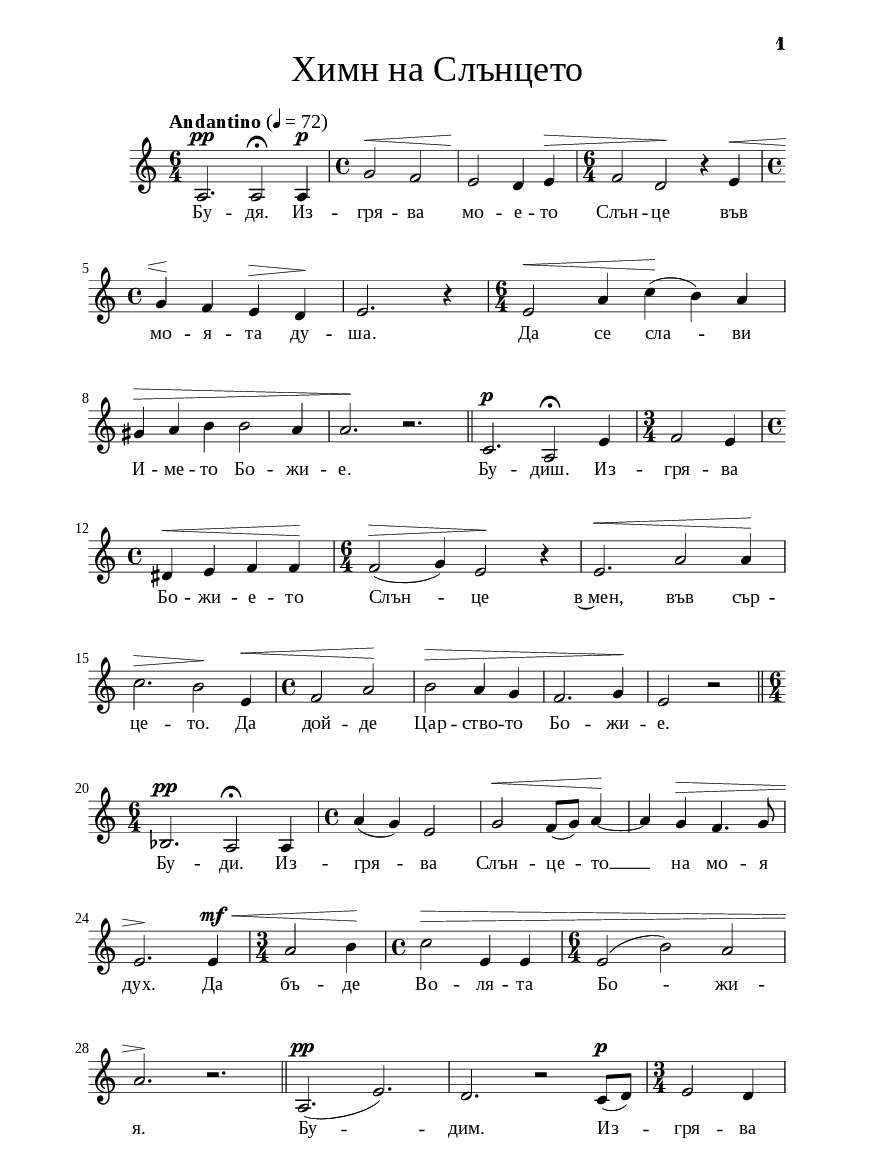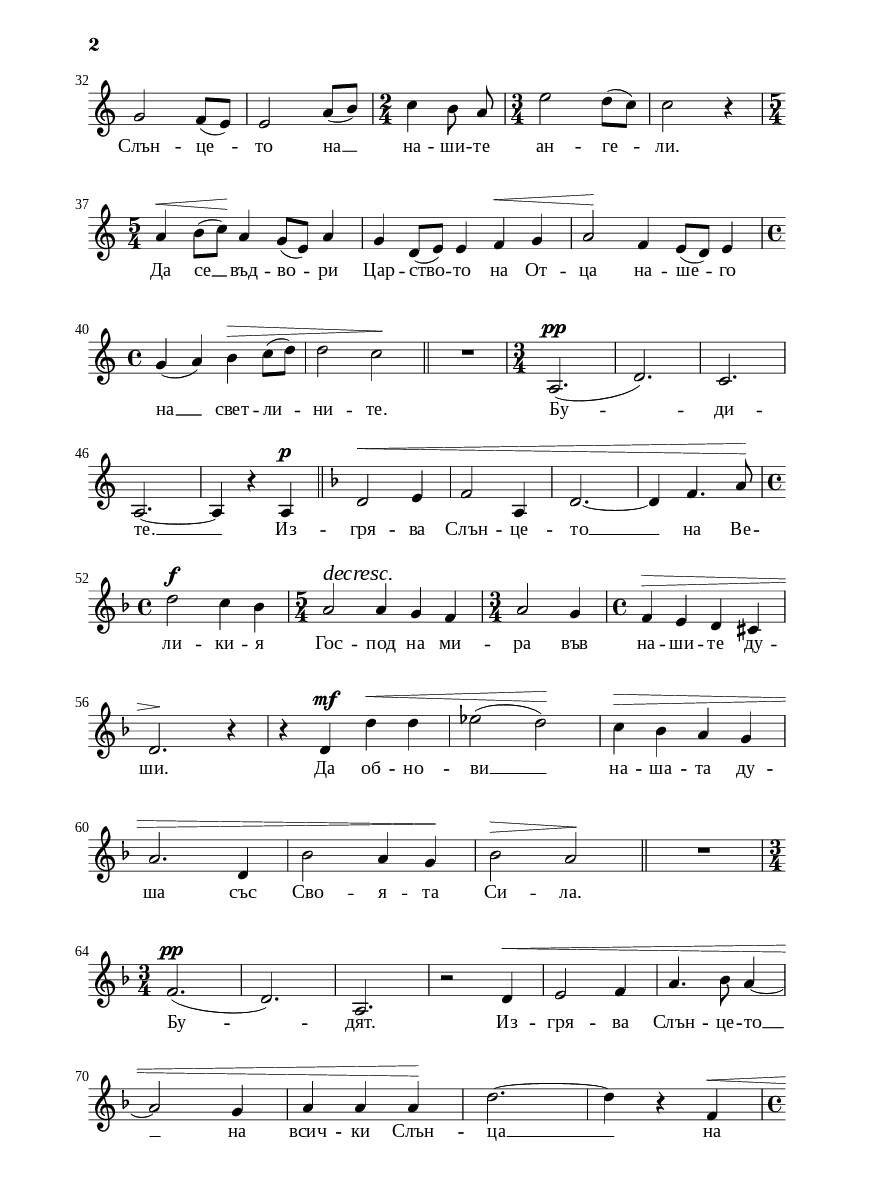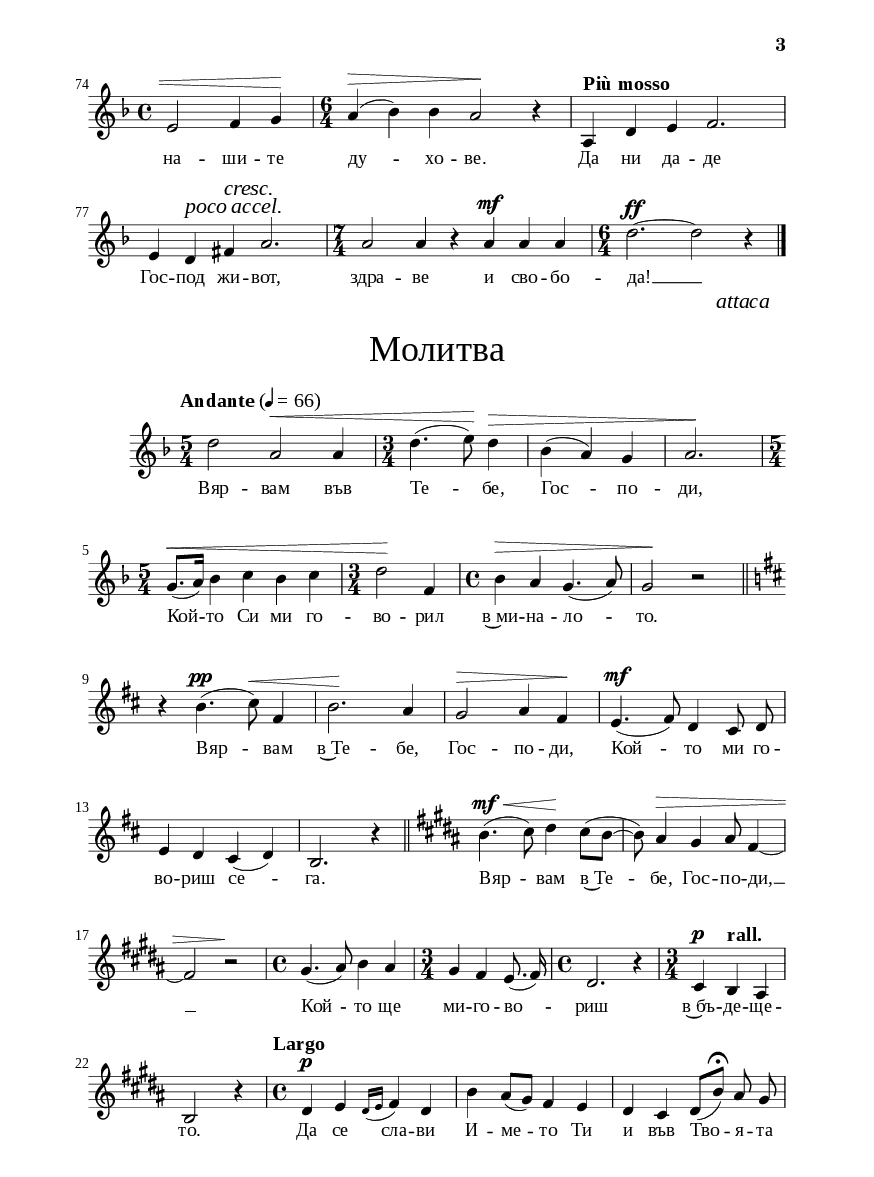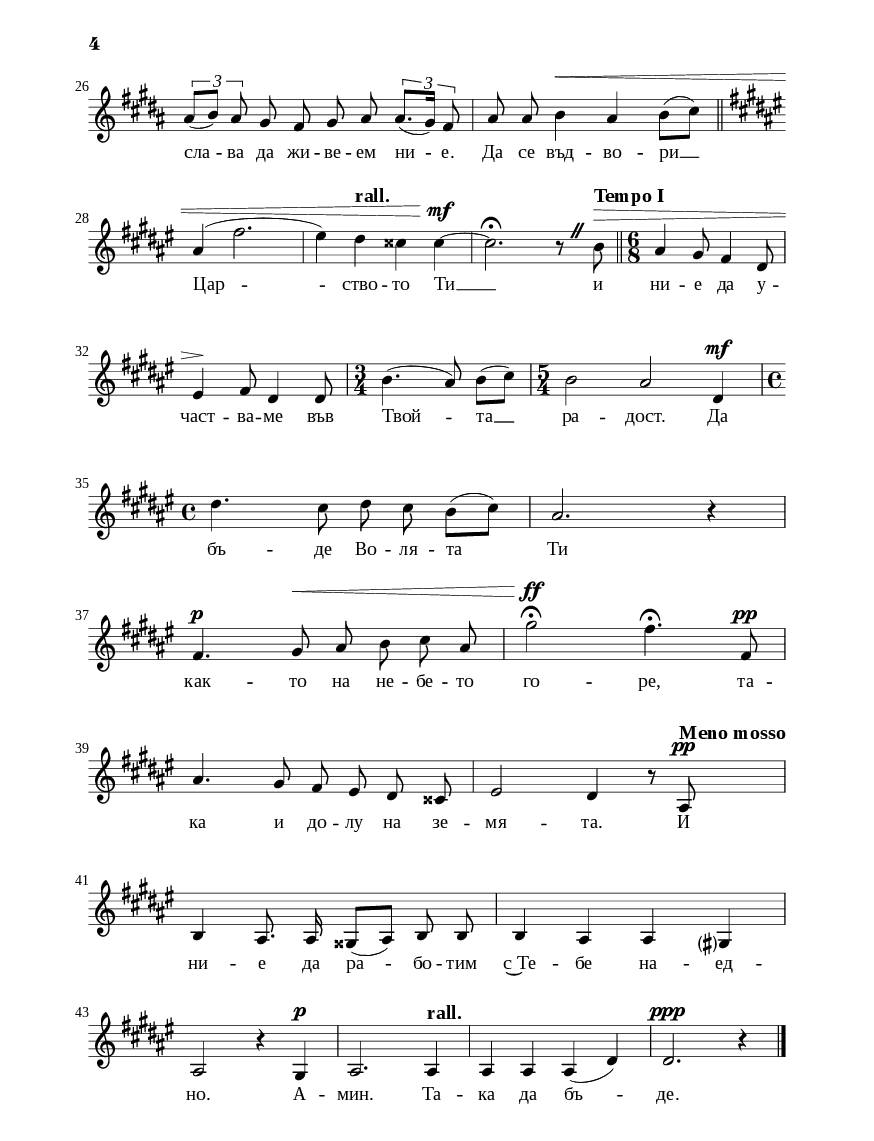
\version "2.24.4"

% include paper part and global functions
\include "include/globals.ily"

\bookpart {
  \label #'ref202
  \tocItem \markup "Химн на Слънцето"
  \paper {
    print-all-headers = ##t
    print-page-number = ##t
    print-first-page-number = ##t


    % put page numbers on the top and change the font style.
    oddHeaderMarkup = \markup
    \fill-line {
      ""
      \unless \on-first-page-of-part \fromproperty #'header:instrument
      \if \should-print-page-number \abs-fontsize #7 { \number \fromproperty #'page:page-number-string }
    }
    %% evenHeaderMarkup would inherit the value of
    %% oddHeaderMarkup if it were not defined here
    evenHeaderMarkup = \markup
    \fill-line {
      \if \should-print-page-number \abs-fontsize #7 { \number \fromproperty #'page:page-number-string }
      \unless \on-first-page-of-part \fromproperty #'header:instrument
      ""
    }

    oddFooterMarkup = \markup ""

    evenFooterMarkup = ""
    left-margin = 1.5\cm
    right-margin = 1.5\cm
    top-margin = 1\cm
    bottom-margin = 1.2\cm
    ragged-bottom = ##t % do not spread the staves to fill the whole vertical space
    top-markup-spacing.basic-distance = 0\mm % margin between page number and system for the first page
    top-system-spacing.basic-distance = 10\mm % margin between page number and system for the other pages

    % change distance between staves
    system-system-spacing =
    #'((basic-distance . 17)
       (minimum-distance . 6)
       (padding . 1)
       (stretchability . 12))
  }

  \header {
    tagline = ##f
  }

  \score {
    \include "include/score-layout.ily"
    \new Voice \relative c' {
      \clef treble
      \key a \minor
      \time 6/4
      \tempoFunc "Andantino" 4 "72"
      \autoBeamOff
      a2.^\pp  a2 ^\fermata  a4^\p | % 2
      \time 4/4  | % 2
      g'2^\<  f2 | % 3
      e2 \!  d4  e4^\> | % 4
      \time 6/4  | % 4
      f2  d2 \! r4
      \override Hairpin.to-barline = ##f
      \override Hairpin.after-line-breaking = ##t
      e4^\< \break | % 5
      \time 4/4  | % 5
      g4 \! f4  e4^\>  d4  \! | % 6
      e2. r4 | % 7
      \time 6/4  | % 7
      e2^\<  a4  c4 ( \!  b4 )
      a4 \break | % 8
      gis4^\>  a4  b4  b2  a4
      | % 9
      a2. \! r2. \bar "||"
      c,2.^\p  a2 ^\fermata  e'4 | % 11
      \time 3/4  | % 11
      f2  e4 \break | % 12
      \time 4/4  | % 12
      dis4^\<  e4  f4  f4 \! | % 13
      \time 6/4  | % 13
      f2 (^\>  g4 )  e2 \! r4 | % 14
      e2.^\<  a2  a4 \! \break | % 15
      c2.^\>  b2 \! e,4^\< | % 16
      \time 4/4  | % 16
      f2  a2  \! | % 17
      b2^\>  a4  g4 | % 18
      f2.  g4  \! | % 19
      e2 r2 \bar "||"
      \break |
      \time 6/4  |
      bes2.^\pp  a2 ^\fermata  a4 | % 21
      \time 4/4  | % 21
      a'4 (  g4 )  e2 | % 22
      g2^\<  f8 ( [  g8 ) ]  a4 ~ \! | % 23
      a4  g4^\>  f4.  g8 \break | % 24
      e2.  \! e4 \mf ^\< | % 25
      \time 3/4  | % 25
      a2  b4 \! | % 26
      \time 4/4  | % 26
      c2^\>  e,4  e4 | % 27
      \time 6/4  | % 27
      e2 (  b'2 )  a2 \break | % 28
      a2. \! r2. \bar "||"
      a,2. (^\pp  e'2. ) |
      d2. r2  c8 ( [^\p  d8 ) ] | % 31
      \time 3/4  | % 31
      e2  d4  | % 32
      \break g2  f8 ( [  e8 ) ] | % 33
      e2  a8 ( [  b8 ) ] | % 34
      \time 2/4 c4  b8  a8 | % 35
      \time 3/4 e'2  d8 ( [  c8 ) ] | % 36
      c2 r4 \break | % 37
      \time 5/4  | % 37
      a4^\<  b8 ( [  c8 ) ] \!  a4
      g8 ( [  e8 ) ]  a4 | % 38
      g4  d8 ( [  e8 ) ]  e4  f4
      ^\<  g4 | % 39
      a2  \! f4  e8 ( [  d8 ) ]
      e4 \break |
      \time 4/4  |
      g4 (  a4 )  b4^\>  c8 ( [
      d8 ) ] | % 41
      d2  c2 \! \bar "||"
      R1 | % 43
      \time 3/4  | % 43
      a,2.^\pp ( | % 44
      d2. ) | % 45
      c2. \break | % 46
      a2. ~ | % 47
      a4 r4  a4^\p \bar "||"
      \key d \minor | % 48
      d2^\<  e4 | % 49
      f2  a,4 |
      d2. ~ | % 51
      d4  f4.  a8 \! \break | % 52
      \time 4/4  | % 52
      d2^\f  c4  bes4 | % 53
      \time 5/4  | % 53
      a2 ^\markup \italic \huge "decresc."  a4  g4  f4 | % 54
      \time 3/4  | % 54
      a2  g4 | % 55
      \time 4/4  | % 55
      f4^\>  e4  d4  cis4 \break | % 56
      d2.  \! r4 | % 57
      r4  d4 ^\mf  d'4 ^\<  d4 | % 58
      es2 (  d2 ) \! | % 59
      c4  ^\>  bes4  a4  g4
      \break |
      a2.  d,4 | % 61
      bes'2  a4  g4 \! | % 62
      bes2 ^\>  a2 ^\! \bar "||"
      R1 \break | % 64
      \time 3/4  | % 64
      f2.^\pp ( | % 65
      d2. ) | % 66
      a2. |
      r2  d4 ^\< | % 68
      e2  f4 | % 69
      a4.  bes8  a4 ~  | \break
      a2  g4 | % 71
      a4  a4  a4 \! | % 72
      d2. ~  | % 73
      d4 r4  f,4 ^\< \break | % 74
      \time 4/4  | % 74
      e2  f4  g4  \! | % 75
      \time 6/4  | % 75
      a4 ( ^\>  bes4 )  bes4  a2  \!
      r4 | % 76
      \tempo"Più mosso" a,4 d4  e4
      f2. \break | % 77
      e4  d4 ^\markup{ \italic \huge {poco accel.} }
      fis4 ^\markup \italic \huge "cresc."  a2. | % 78
      \time 7/4 a2  a4 r4 a4 ^\mf  a4  a4 | % 79
      \time 6/4 d2. ~ ^\ff  d2 r4 \bar "|."
    }

    \addlyrics {
      Бу -- дя. Из -- гря -- ва мо -- е --
      то Слън -- це във мо -- я -- та ду
      -- ша. Да се сла  -- ви И -- ме --
      то Бо -- жи -- е. Бу -- диш. Из --
      гря -- ва Бо -- жи -- е -- то Слън
      -- це в~мен, във сър -- це --
      то. Да дой -- де Цар -- ство -- то
      Бо -- жи -- е. Бу -- ди. Из -- гря
      -- ва Слън -- це -- то __  на
      мо -- я дух. Да бъ -- де Во -- ля --
      та Бо -- жи -- я. Бу -- дим.
      Из -- гря -- ва Слън -- це --
      то на __ на -- ши -- те ан -- ге
      -- ли. Да се __ въд -- во --
      ри Цар -- ство -- то на От --
      ца на -- ше -- го на __  свет --
      ли -- ни -- те. Бу -- ди -- те. __
      Из -- гря -- ва Слън -- це -- то __
      на Ве -- ли -- ки -- я Гос --
      под на ми -- ра във на -- ши -- те
      ду -- ши. Да об -- но -- ви __  на --
      ша -- та ду -- ша със Сво -- я --
      та Си -- ла. Бу -- дят. Из --
      гря -- ва Слън -- це -- то __ на
      всич -- ки Слън -- ца __ на на --
      ши -- те ду -- хо -- ве. Да ни
      да -- де Гос -- под жи -- вот, здра
      -- вe и сво -- бо -- да! __
    }

    \header {
      title = \titleFunc #'ref_desc_20 "Химн на Слънцето" "Himn na Slănceto"
    }

    \midi{}

  } % score

  \markup \raise #2.8 \override #'(baseline-skip . 2) {
    \column {
      \fill-line \huge \italic { "" "" \concat {"attaca" "   " }}
    }
  }

  \label #'ref204
  \tocItem \markup "Молитва (Вярвам в теб)"

  \score {
    \include "include/score-layout.ily"

    \new Voice \relative c' {
      \clef treble
      \key d \minor
      \time 5/4
      \tempoFunc "Andante" 4 "66"
      \autoBeamOff
      \override Hairpin.to-barline = ##f
      \override Hairpin.after-line-breaking = ##t

      d'2  a2^\<
      a4 | % 81
      \time 3/4  | % 81
      d4. (  e8  \! )  d4 ^\> | % 82
      bes4 (  a4 )  g4 | % 83
      a2. \! | \time 5/4 \break % 84

      g8. ( [  ^\<  a16 ) ]  bes4  c4
      bes4  c4 | % 85
      \time 3/4  | % 85
      d2 \!  f,4 | % 86
      \time 4/4 bes4  ^\>  a4  g4. (  a8 ) | % 87
      g2 \! r2 \bar "||" | \break % 88

      \key b \minor | % 88
      r4  b4. ( ^\pp  cis8 ) ^\<  fis,4 | % 89
      b2.  \! a4 |
      g2^\>  a4  fis4  \! | % 91
      e4. ( ^\mf  fis8 )  d4  cis8
      d8 | \break % 92
      e4  d4  cis4 (  d4 ) | % 93
      b2. r4 \bar "||"
      | % 94
      \key b \major | % 94
      b'4. (^\mf ^\<  cis8 )  dis4 \!
      cis8 ( [  b8 ~ ] | % 95
      b8 )  ais4 ^\>  gis4  ais8
      fis4 ~ | \break % 96
      fis2 r2 \! | % 97
      \time 4/4 gis4. (  ais8 )  b4  ais4 | % 98
      \time 3/4 gis4  fis4  e8. (  fis16 ) | % 99
      \time 4/4 dis2. r4  |
      \time 3/4  |
      cis4 ^\p  \tempo "rall. " b4 ais4 | \break % 101
      b2 r4 | % 102
      \time 4/4  | % 102
      \tempo"Largo" dis4^\p  e4 \grace {
        dis16 ( [  e16 ]
      }
      fis4 )  dis4
      | % 103
      b'4  ais8 ( [  gis8 ) ]  fis4
      e4 | % 104
      dis4  cis4  dis8 ( [  b'8 )
      ^\fermata ]  ais8  gis8 \break | % 105
      \times 2/3  {
        ais8 ( [  b8 )]  ais8
      }
      gis8  fis8  gis8  ais8
      \times 2/3  {
        ais8. ( [  gis16 )  ] fis8
      }
      | % 106
      ais8  ais8  b4 ^\<  ais4
      b8 ( [  cis8 ) ] \bar "||"
      | % 107
      \key dis \minor | \break % 107
      ais4 (  fis'2. | % 108
      eis4 )  \tempo"rall." dis4
      cisis4  cisis4 ~
      ^\mf | % 109
      cisis2. ^\fermata r8 \caesura \tempo"Tempo I" b8
      ^\> | \bar "||"
      \time 6/8  |
      ais4  gis8  fis4  dis8 \break | % 111
      eis4  \! fis8 \!  dis4  dis8 | % 112
      \time 3/4  | % 112
      b'4. (  ais8 )  b8 ( [  cis8
      ) ] | % 113
      \time 5/4  | % 113
      b2  ais2  dis,4 ^\mf | \break % 114
      \time 4/4  | % 114
      dis'4.  cis8  dis8
      cis8   b8 ( [  cis8 ) ] | % 115
      ais2. r4 \break  | % 116
      fis4. ^\p  gis8 ^\<  ais8   b8
      cis8  ais8  | % 117
      gis'2 ^\fermata \! ^\ff  fis4. ^\fermata
      fis,8 ^\pp | \break % 118
      ais4.  gis8  fis8 eis8
      dis8  cisis8  | % 119
      eis2  dis4 r8  \tempo "Meno mosso" ais8^\pp


      | \break
      b4  ais8.  ais16  gisis8 ( [
      ais8 ) ]  b8  b8 | % 121
      b4  ais4  ais4  gis?4 \break | % 122
      ais2 r4  gis4 ^\p | % 123
      ais2.  \tempo "rall." ais4 |
      ais4 ais4 ais4 ( dis4 ) | % 124
      dis2. \! ^\ppp r4 \bar "|."


    }
    \addlyrics {
      Вяр --
      вам във Те -- бе, Гос -- по
      -- ди, Кой -- то Си ми го -- во
      -- рил в~ми -- на -- ло -- то. Вяр -- вам в~Те -- бе, Гос -- по
      -- ди, Кой -- то ми го -- во --
      риш се -- га. Вяр -- вам
      в~Те -- бе, Гос -- по -- ди, __
      Кой -- то ще ми -- го -- во
      -- риш в~бъ -- де -- ще -- то. Да
      се  сла -- ви И -- ме --
      то Ти и във Тво -- я -- та
      сла -- ва да жи -- ве -- ем ни
      -- е. Да се въд -- во -- ри __
      Цар -- ство -- то Ти __
      и ни -- е да у -- част -- ва -- ме
      във Твой -- та __ ра -- дост.
      Да бъ -- де Во -- ля -- та Ти
      как -- то на не -- бе -- то го --
      ре, та -- ка и до -- лу на зе --
      мя -- та. И ни -- е да ра -- бо
      -- тим с~Те -- бе на -- ед -- но. А
      -- мин. Та -- ка да бъ -- де.}

      \header {
        title = \titleFunc #'ref_desc_18 "Молитва" "Molitva"
      }

      \midi{}

    } % score


  } % bookpart

  % Più mosso
  %
